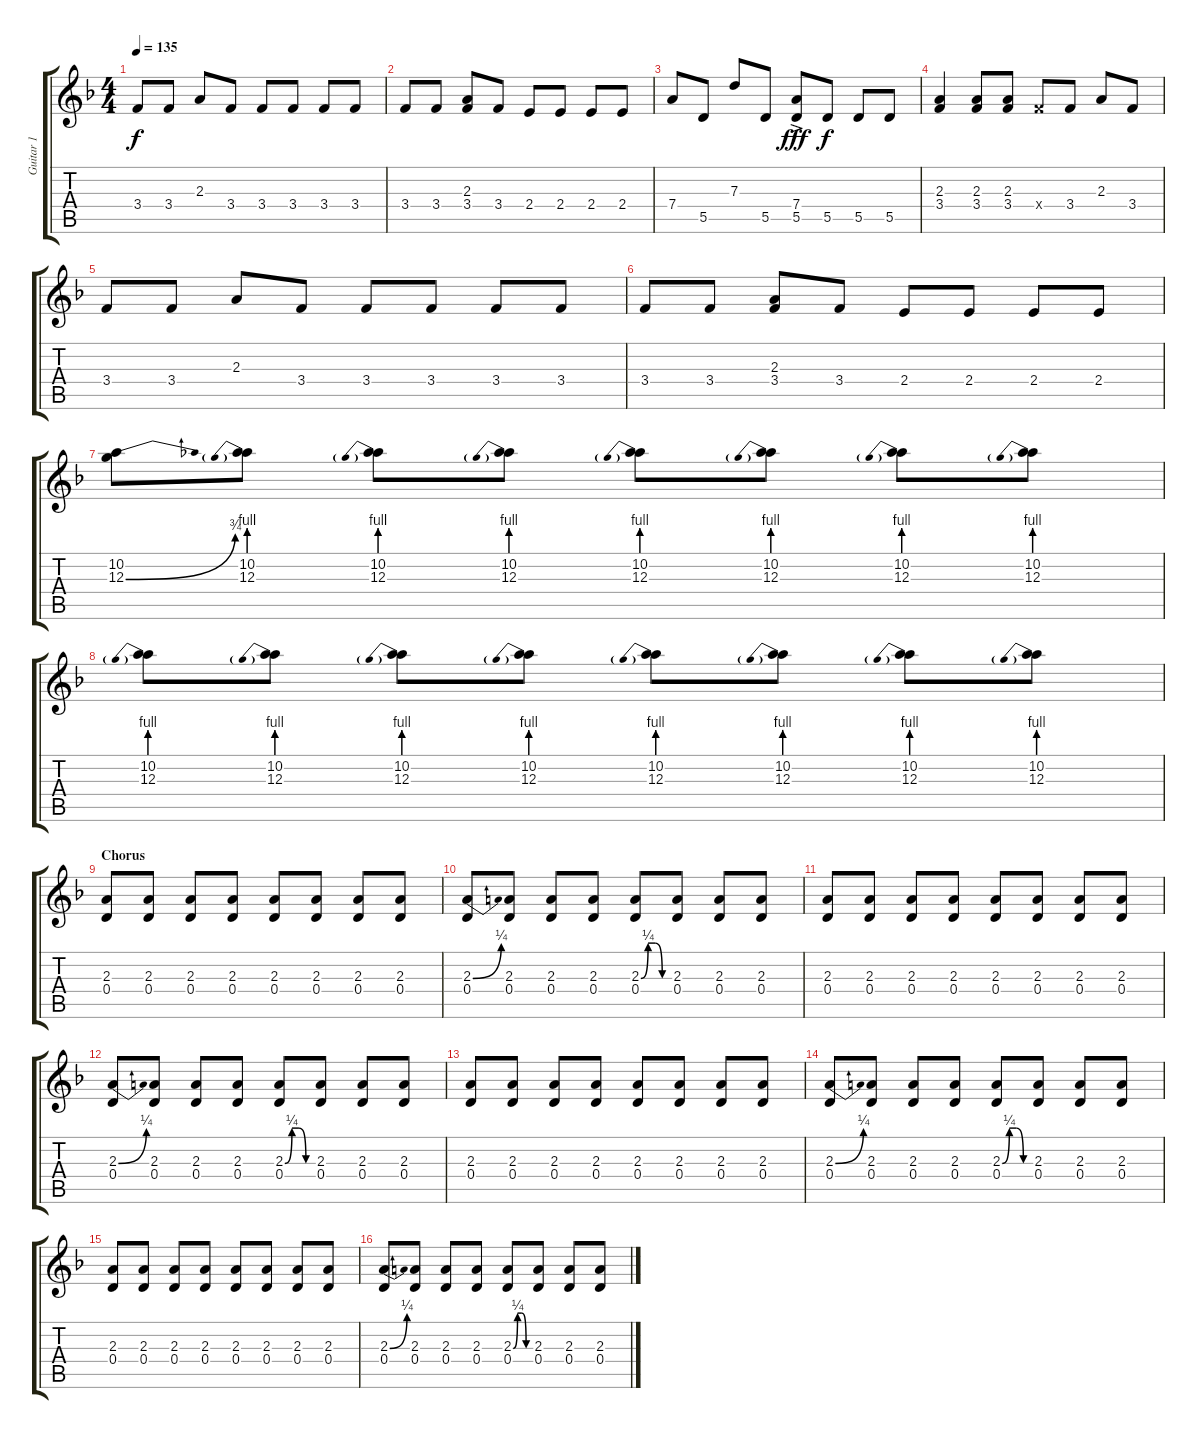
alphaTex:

\track ("Guitar 1" "Guitar 1") {instrument overdrivenguitar}
\staff {score tabs}
\tuning (E4 B3 G3 D3 A2 D2) {hide}
\ts (4 4)
\tempo 135
\clef g2
\ks f
3.4.8{dy f} 3.4.8 2.3.8 3.4.8 3.4.8 3.4.8 3.4.8 3.4.8 |
3.4.8 3.4.8 (2.3 3.4).8 3.4.8 2.4.8 2.4.8 2.4.8 2.4.8 |
7.4.8 5.5.8 7.3.8 5.5.8 (7.4{ac} 5.5).8{dy fff} 5.5.8{dy f} 5.5.8 5.5.8 |
(2.3 3.4).4 (2.3 3.4).8 (2.3 3.4).8 3.4{x}.8 3.4.8 2.3.8 3.4.8 |
3.4.8 3.4.8 2.3.8 3.4.8 3.4.8 3.4.8 3.4.8 3.4.8 |
3.4.8 3.4.8 (2.3 3.4).8 3.4.8 2.4.8 2.4.8 2.4.8 2.4.8 |
(10.2 12.3{be (bend 0 0 60 3)}).8 (10.2 12.3{be (prebend 0 4 60 4)}).8 (10.2 12.3{be (prebend 0 4 60 4)}).8 (10.2 12.3{be (prebend 0 4 60 4)}).8 (10.2 12.3{be (prebend 0 4 60 4)}).8 (10.2 12.3{be (prebend 0 4 60 4)}).8 (10.2 12.3{be (prebend 0 4 60 4)}).8 (10.2 12.3{be (prebend 0 4 60 4)}).8 |
(10.2 12.3{be (prebend 0 4 60 4)}).8 (10.2 12.3{be (prebend 0 4 60 4)}).8 (10.2 12.3{be (prebend 0 4 60 4)}).8 (10.2 12.3{be (prebend 0 4 60 4)}).8 (10.2 12.3{be (prebend 0 4 60 4)}).8 (10.2 12.3{be (prebend 0 4 60 4)}).8 (10.2 12.3{be (prebend 0 4 60 4)}).8 (10.2 12.3{be (prebend 0 4 60 4)}).8 |
\section ("" "Chorus")
(2.3 0.4).8 (2.3 0.4).8 (2.3 0.4).8 (2.3 0.4).8 (2.3 0.4).8 (2.3 0.4).8 (2.3 0.4).8 (2.3 0.4).8 |
(2.3{be (bend 0 0 60 1)} 0.4).8 (2.3 0.4).8 (2.3 0.4).8 (2.3 0.4).8 (2.3{be (custom 0 0 15 1 30 1 45 0 60 0)} 0.4).8 (2.3 0.4).8 (2.3 0.4).8 (2.3 0.4).8 |
(2.3 0.4).8 (2.3 0.4).8 (2.3 0.4).8 (2.3 0.4).8 (2.3 0.4).8 (2.3 0.4).8 (2.3 0.4).8 (2.3 0.4).8 |
(2.3{be (bend 0 0 60 1)} 0.4).8 (2.3 0.4).8 (2.3 0.4).8 (2.3 0.4).8 (2.3{be (custom 0 0 15 1 30 1 45 0 60 0)} 0.4).8 (2.3 0.4).8 (2.3 0.4).8 (2.3 0.4).8 |
(2.3 0.4).8 (2.3 0.4).8 (2.3 0.4).8 (2.3 0.4).8 (2.3 0.4).8 (2.3 0.4).8 (2.3 0.4).8 (2.3 0.4).8 |
(2.3{be (bend 0 0 60 1)} 0.4).8 (2.3 0.4).8 (2.3 0.4).8 (2.3 0.4).8 (2.3{be (custom 0 0 15 1 30 1 45 0 60 0)} 0.4).8 (2.3 0.4).8 (2.3 0.4).8 (2.3 0.4).8 |
(2.3 0.4).8 (2.3 0.4).8 (2.3 0.4).8 (2.3 0.4).8 (2.3 0.4).8 (2.3 0.4).8 (2.3 0.4).8 (2.3 0.4).8 |
(2.3{be (bend 0 0 60 1)} 0.4).8 (2.3 0.4).8 (2.3 0.4).8 (2.3 0.4).8 (2.3{be (custom 0 0 15 1 30 1 45 0 60 0)} 0.4).8 (2.3 0.4).8 (2.3 0.4).8 (2.3 0.4).8
